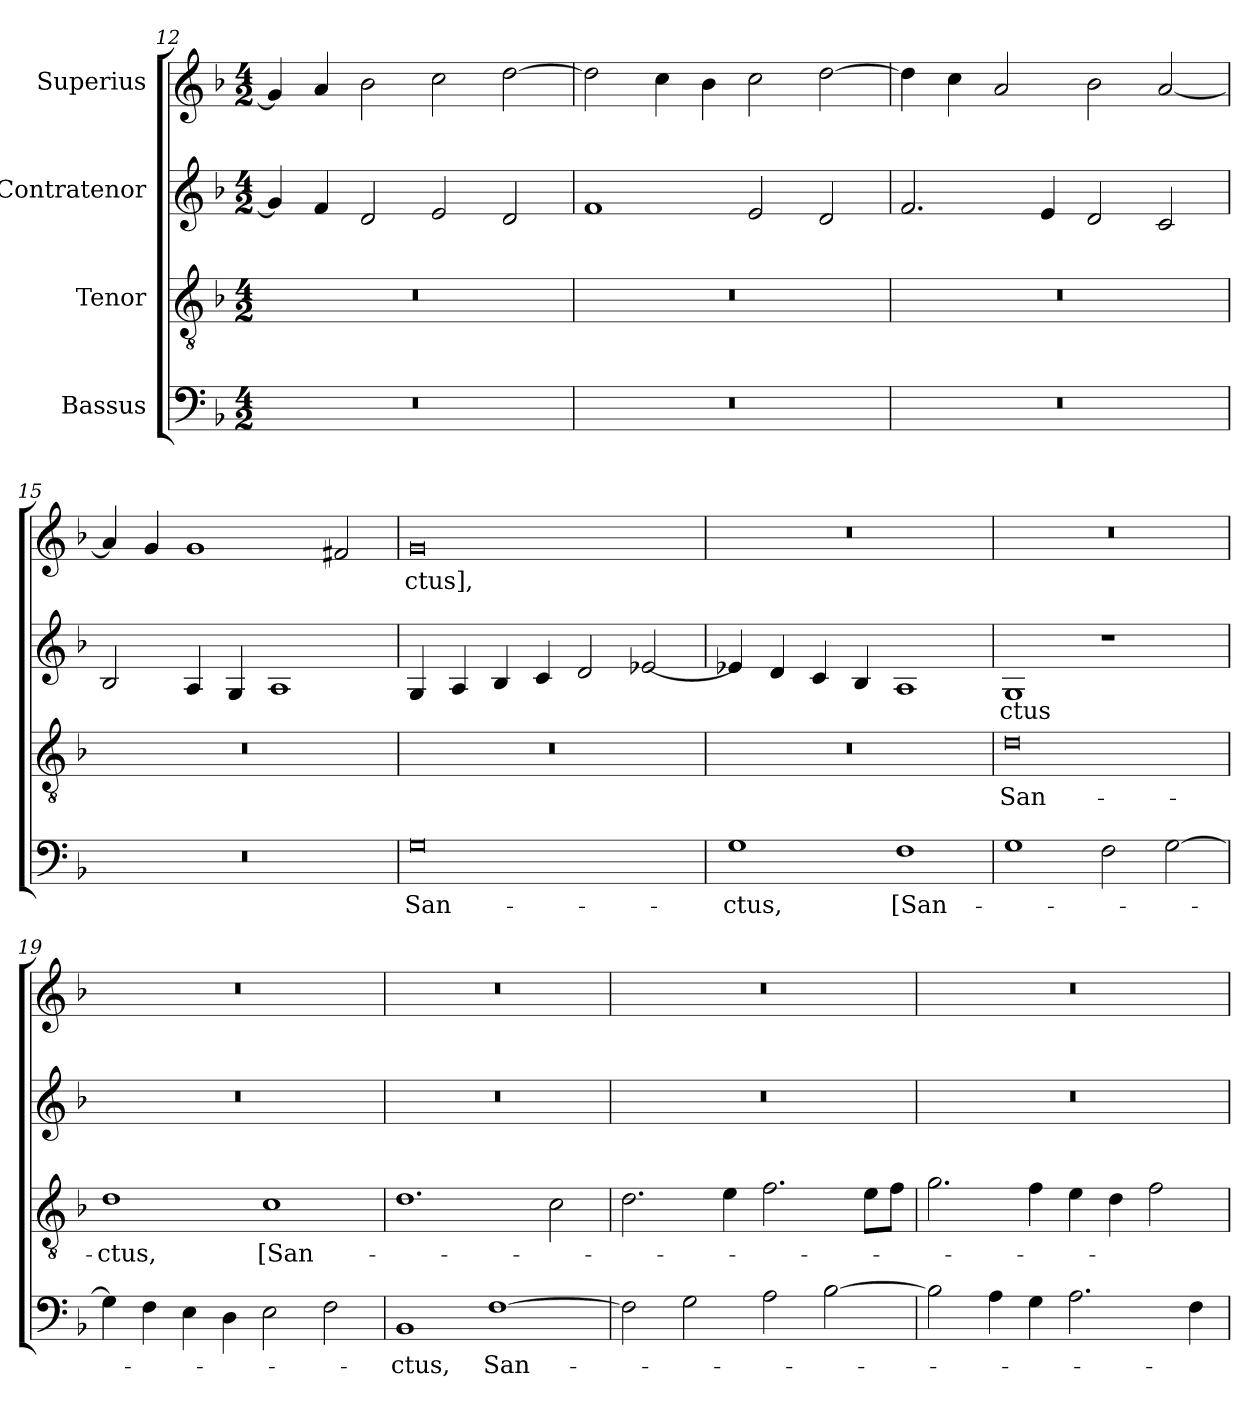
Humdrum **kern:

**kern	**text	**kern	**text	**kern	**text	**kern	**text
*part4	*part4	*part3	*part3	*part2	*part2	*part1	*part1
*staff4	*staff4	*staff3	*staff3	*staff2	*staff2	*staff1	*staff1
*I"Bassus	*	*I"Tenor	*	*I"Contratenor	*	*I"Superius	*
*clefF4	*	*clefGv2	*	*clefG2	*	*clefG2	*
*k[b-]	*	*k[b-]	*	*k[b-]	*	*k[b-]	*
*M4/2	*	*M4/2	*	*M4/2	*	*M4/2	*
=12	=12	=12	=12	=12	=12	=12	=12
0r	.	0r	.	4g/]	.	4g/]	.
.	.	.	.	4f/	.	4a/	.
.	.	.	.	2d/	.	2b-\	.
.	.	.	.	2e/	.	2cc\	.
.	.	.	.	2d/	.	[2dd\	.
=13	=13	=13	=13	=13	=13	=13	=13
0r	.	0r	.	1f/	.	2dd\]	.
.	.	.	.	.	.	4cc\	.
.	.	.	.	.	.	4b-\	.
.	.	.	.	2e/	.	2cc\	.
.	.	.	.	2d/	.	[2dd\	.
=14	=14	=14	=14	=14	=14	=14	=14
0r	.	0r	.	2.f/	.	4dd\]	.
.	.	.	.	.	.	4cc\	.
.	.	.	.	.	.	2a/	.
.	.	.	.	4e/	.	.	.
.	.	.	.	2d/	.	2b-\	.
.	.	.	.	2c/	.	[2a/	.
=15	=15	=15	=15	=15	=15	=15	=15
0r	.	0r	.	2B-/	.	4a/]	.
.	.	.	.	.	.	4g/	.
.	.	.	.	4A/	.	1g/	.
.	.	.	.	4G/	.	.	.
.	.	.	.	1A/	.	.	.
.	.	.	.	.	.	2f#X/	.
=16	=16	=16	=16	=16	=16	=16	=16
0G\	San-	0r	.	4G/	.	0g/	-ctus],
.	.	.	.	4A/	.	.	.
.	.	.	.	4B-/	.	.	.
.	.	.	.	4c/	.	.	.
.	.	.	.	2d/	.	.	.
.	.	.	.	[2e-X/	.	.	.
=17	=17	=17	=17	=17	=17	=17	=17
1G\	-ctus,	0r	.	4e-X/]	.	0r	.
.	.	.	.	4d/	.	.	.
.	.	.	.	4c/	.	.	.
.	.	.	.	4B-/	.	.	.
1F\	[San-	.	.	1A/	.	.	.
=18	=18	=18	=18	=18	=18	=18	=18
1G\	.	0d\	San-	1G/	-ctus	0r	.
2F\	.	.	.	1r	.	.	.
[2G\	.	.	.	.	.	.	.
=19	=19	=19	=19	=19	=19	=19	=19
4G\]	.	1d\	-ctus,	0r	.	0r	.
4F\	.	.	.	.	.	.	.
4E\	.	.	.	.	.	.	.
4D\	.	.	.	.	.	.	.
2E\	.	1c\	[San-	.	.	.	.
2F\	.	.	.	.	.	.	.
=20	=20	=20	=20	=20	=20	=20	=20
1BB-/	-ctus,	1.d\	.	0r	.	0r	.
[1F\	San-	.	.	.	.	.	.
.	.	2c\	.	.	.	.	.
=21	=21	=21	=21	=21	=21	=21	=21
2F\]	.	2.d\	.	0r	.	0r	.
2G\	.	.	.	.	.	.	.
.	.	4e\	.	.	.	.	.
2A\	.	2.f\	.	.	.	.	.
[2B-\	.	.	.	.	.	.	.
.	.	8e\L	.	.	.	.	.
.	.	8f\J	.	.	.	.	.
=22	=22	=22	=22	=22	=22	=22	=22
2B-\]	.	2.g\	.	0r	.	0r	.
4A\	.	.	.	.	.	.	.
4G\	.	4f\	.	.	.	.	.
2.A\	.	4e\	.	.	.	.	.
.	.	4d\	.	.	.	.	.
.	.	2f\	.	.	.	.	.
4F\	.	.	.	.	.	.	.
=	=	=	=	=	=	=	=
*-	*-	*-	*-	*-	*-	*-	*-
